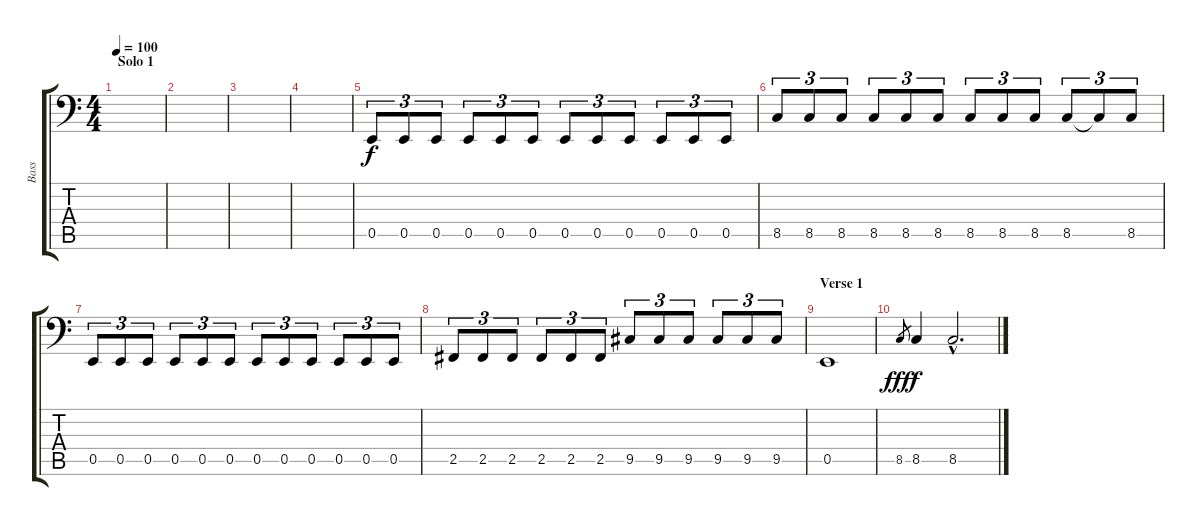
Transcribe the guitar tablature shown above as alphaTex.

\track ("Bass" "Bass") {instrument electricbasspick}
\staff {score tabs}
\tuning (C3 G2 D2 A1 E1 B0) {hide}
\ts (4 4)
\section ("" "Solo 1")
\tempo 100
\clef f4
\ks c
|
|
|
|
0.5.8{tu (3 2)} 0.5.8{tu (3 2)} 0.5.8{tu (3 2)} 0.5.8{tu (3 2)} 0.5.8{tu (3 2)} 0.5.8{tu (3 2)} 0.5.8{tu (3 2)} 0.5.8{tu (3 2)} 0.5.8{tu (3 2)} 0.5.8{tu (3 2)} 0.5.8{tu (3 2)} 0.5.8{tu (3 2)} |
8.5.8{tu (3 2)} 8.5.8{tu (3 2)} 8.5.8{tu (3 2)} 8.5.8{tu (3 2)} 8.5.8{tu (3 2)} 8.5.8{tu (3 2)} 8.5.8{tu (3 2)} 8.5.8{tu (3 2)} 8.5.8{tu (3 2)} 8.5.8{tu (3 2)} 8.5{t}.8{tu (3 2)} 8.5.8{tu (3 2)} |
0.5.8{tu (3 2)} 0.5.8{tu (3 2)} 0.5.8{tu (3 2)} 0.5.8{tu (3 2)} 0.5.8{tu (3 2)} 0.5.8{tu (3 2)} 0.5.8{tu (3 2)} 0.5.8{tu (3 2)} 0.5.8{tu (3 2)} 0.5.8{tu (3 2)} 0.5.8{tu (3 2)} 0.5.8{tu (3 2)} |
2.5.8{tu (3 2)} 2.5.8{tu (3 2)} 2.5.8{tu (3 2)} 2.5.8{tu (3 2)} 2.5.8{tu (3 2)} 2.5.8{tu (3 2)} 9.5.8{tu (3 2)} 9.5.8{tu (3 2)} 9.5.8{tu (3 2)} 9.5.8{tu (3 2)} 9.5.8{tu (3 2)} 9.5.8{tu (3 2)} |
\section ("" "Verse 1")
0.5.1 |
8.5.8{gr dy fff} 8.5.4{dy f} 8.5{hac}.2{d}
